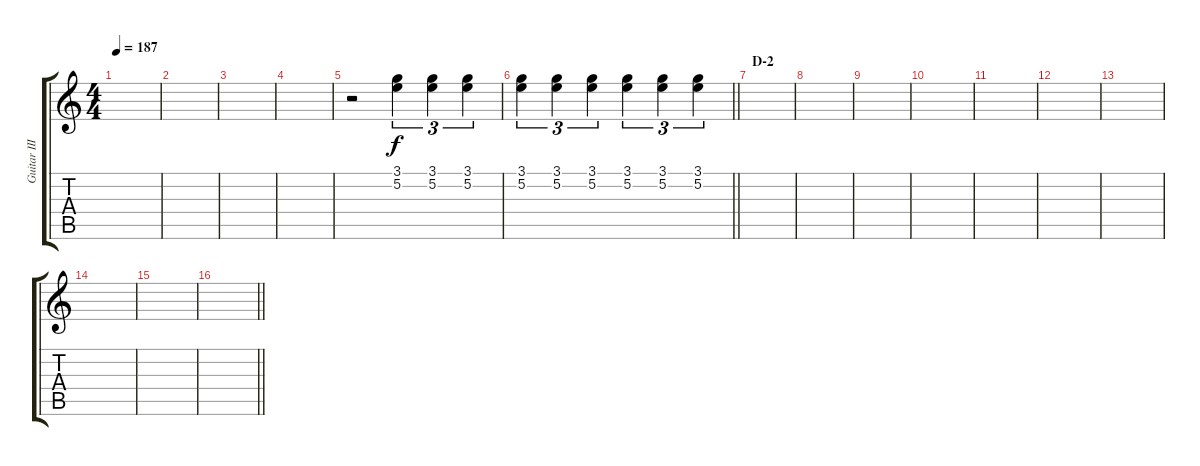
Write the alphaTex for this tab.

\track ("Guitar III" "Guitar III") {instrument overdrivenguitar}
\staff {score tabs}
\tuning (E4 B3 G3 D3 A2 E2) {hide}
\ts (4 4)
\tempo 187
\clef g2
\ks c
|
|
|
|
r.2 (3.1 5.2).4{tu (3 2)} (3.1 5.2).4{tu (3 2)} (3.1 5.2).4{tu (3 2)} |
\barLineRight lightlight
(3.1 5.2).4{tu (3 2)} (3.1 5.2).4{tu (3 2)} (3.1 5.2).4{tu (3 2)} (3.1 5.2).4{tu (3 2)} (3.1 5.2).4{tu (3 2)} (3.1 5.2).4{tu (3 2)} |
\section ("" "D-2")
|
|
|
|
|
|
|
|
|
\barLineRight lightlight
